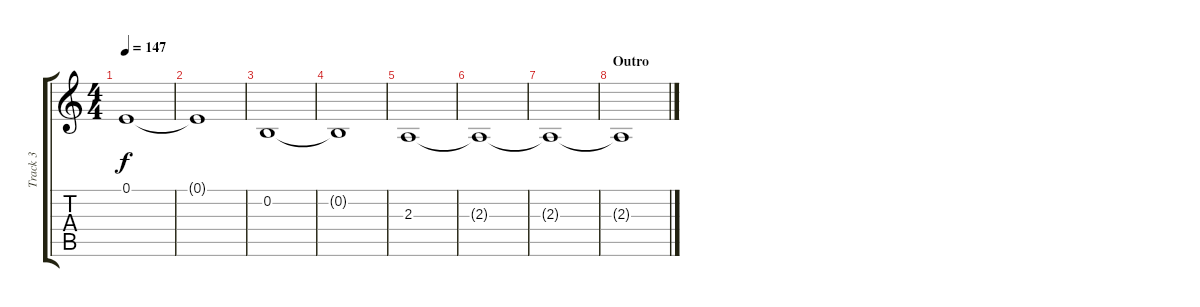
\track ("Track 3" "Track 3") {instrument pad4choir}
\staff {score tabs}
\tuning (E4 B3 G3 D3 A2 E2) {hide}
\ts (4 4)
\tempo 147
\clef g2
\ks c
0.1.1{dy f} |
0.1{t}.1 |
0.2.1 |
0.2{t}.1 |
2.3.1 |
2.3{t}.1 |
2.3{t}.1 |
\section ("" "Outro ")
2.3{t}.1
